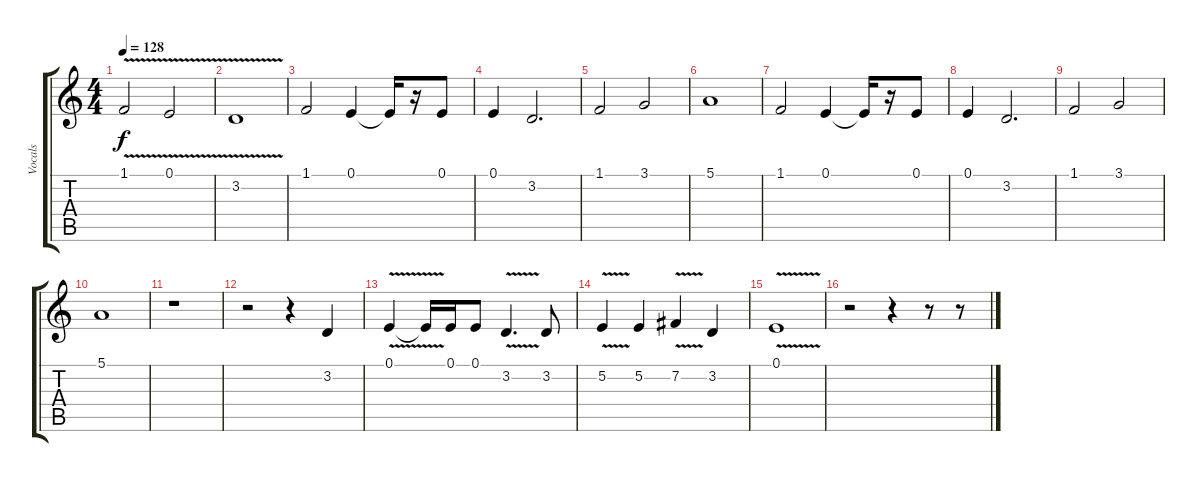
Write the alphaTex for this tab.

\track ("Vocals" "Vocals") {instrument baritonesax}
\staff {score tabs}
\tuning (E4 B3 G3 D3 A2 E2) {hide}
\ts (4 4)
\tempo 128
\clef g2
\ks c
1.1{v}.2{dy f} 0.1{v}.2 |
3.2{v}.1 |
1.1.2 0.1.4 0.1{t}.16 r.16 0.1.8 |
0.1.4 3.2.2{d} |
1.1.2 3.1.2 |
5.1.1 |
1.1.2 0.1.4 0.1{t}.16 r.16 0.1.8 |
0.1.4 3.2.2{d} |
1.1.2 3.1.2 |
5.1.1 |
r.1 |
r.2 r.4 3.2.4 |
0.1{v}.4 0.1{t}.16 0.1.16 0.1.8 3.2{v}.4{d} 3.2.8 |
5.2{v}.4 5.2.4 7.2{v}.4 3.2.4 |
0.1{v}.1 |
r.2 r.4 r.8 r.8
